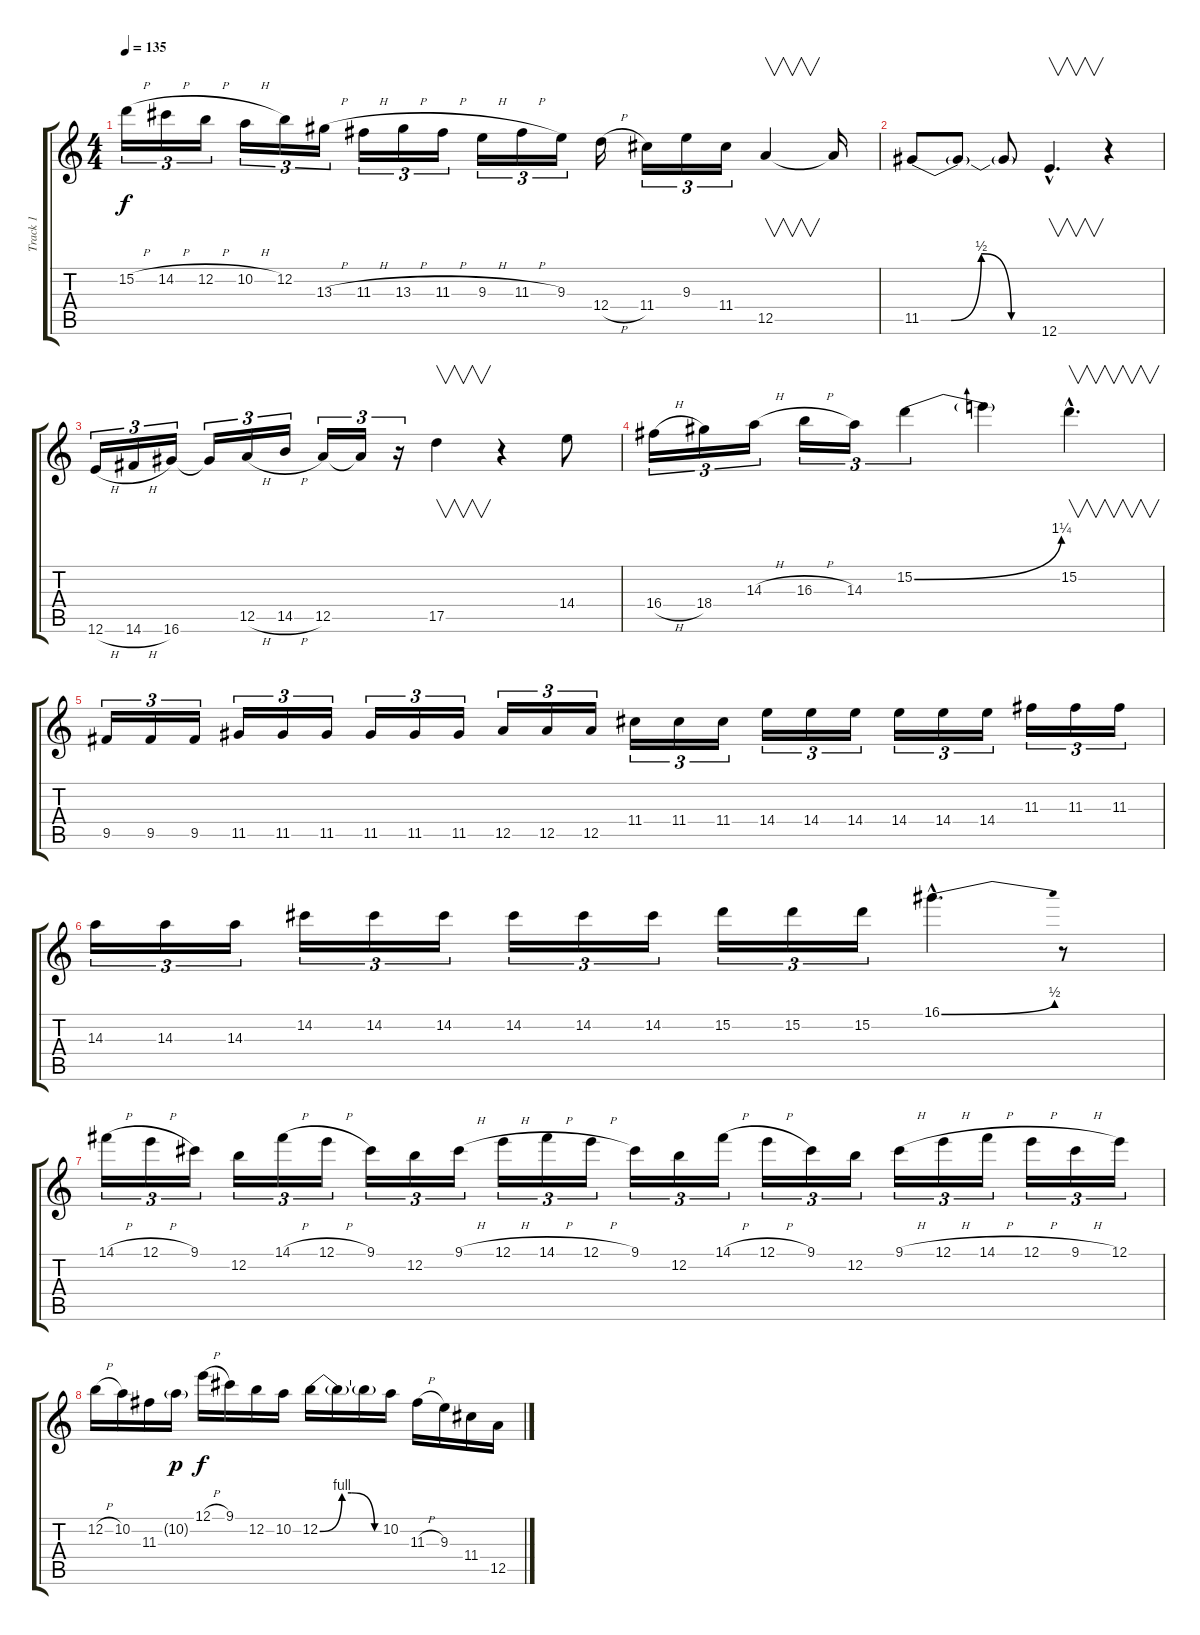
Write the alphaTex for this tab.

\track ("Track 1" "Track 1") {instrument overdrivenguitar}
\staff {score tabs}
\tuning (E4 B3 G3 D3 A2 E2) {hide}
\ts (4 4)
\tempo 135
\clef g2
\ks c
15.2{h}.16{tu (3 2) dy f} 14.2{h}.16{tu (3 2)} 12.2{h}.16{tu (3 2)} 10.2{h}.16{tu (3 2)} 12.2.16{tu (3 2)} 13.3{h}.16{tu (3 2)} 11.3{h}.16{tu (3 2)} 13.3{h}.16{tu (3 2)} 11.3{h}.16{tu (3 2)} 9.3{h}.16{tu (3 2)} 11.3{h}.16{tu (3 2)} 9.3.16{tu (3 2)} 12.4{h}.16 11.4.16{tu (3 2)} 9.3.16{tu (3 2)} 11.4.16{tu (3 2)} 12.5.4{v} 12.5{t}.16 |
11.5{be (custom 0 0 15 0 30 2 45 0 60 0)}.8 11.5{t}.8 11.5{t}.8 12.6{hac}.4{v d} r.4 |
12.6{h}.16{tu (3 2)} 14.6{h}.16{tu (3 2)} 16.6.16{tu (3 2)} 16.6{t}.16{tu (3 2)} 12.5{h}.16{tu (3 2)} 14.5{h}.16{tu (3 2)} 12.5.16{tu (3 2)} 12.5{t}.16{tu (3 2)} r.16{tu (3 2)} 17.5.4{v} r.4 14.4.8 |
16.4{h}.16{tu (3 2)} 18.4.16{tu (3 2)} 14.3{h}.16{tu (3 2)} 16.3{h}.16{tu (3 2)} 14.3.16{tu (3 2)} 15.2{be (bend 0 0 60 5)}.4{tu (3 2)} 15.2{t}.4 15.2{hac}.4{v d} |
9.5.16{tu (3 2)} 9.5.16{tu (3 2)} 9.5.16{tu (3 2)} 11.5.16{tu (3 2)} 11.5.16{tu (3 2)} 11.5.16{tu (3 2)} 11.5.16{tu (3 2)} 11.5.16{tu (3 2)} 11.5.16{tu (3 2)} 12.5.16{tu (3 2)} 12.5.16{tu (3 2)} 12.5.16{tu (3 2)} 11.4.16{tu (3 2)} 11.4.16{tu (3 2)} 11.4.16{tu (3 2)} 14.4.16{tu (3 2)} 14.4.16{tu (3 2)} 14.4.16{tu (3 2)} 14.4.16{tu (3 2)} 14.4.16{tu (3 2)} 14.4.16{tu (3 2)} 11.3.16{tu (3 2)} 11.3.16{tu (3 2)} 11.3.16{tu (3 2)} |
14.3.16{tu (3 2)} 14.3.16{tu (3 2)} 14.3.16{tu (3 2)} 14.2.16{tu (3 2)} 14.2.16{tu (3 2)} 14.2.16{tu (3 2)} 14.2.16{tu (3 2)} 14.2.16{tu (3 2)} 14.2.16{tu (3 2)} 15.2.16{tu (3 2)} 15.2.16{tu (3 2)} 15.2.16{tu (3 2)} 16.1{be (bend 0 0 60 2) hac}.4{d} r.8 |
14.1{h}.16{tu (3 2)} 12.1{h}.16{tu (3 2)} 9.1.16{tu (3 2)} 12.2.16{tu (3 2)} 14.1{h}.16{tu (3 2)} 12.1{h}.16{tu (3 2)} 9.1.16{tu (3 2)} 12.2.16{tu (3 2)} 9.1{h}.16{tu (3 2)} 12.1{h}.16{tu (3 2)} 14.1{h}.16{tu (3 2)} 12.1{h}.16{tu (3 2)} 9.1.16{tu (3 2)} 12.2.16{tu (3 2)} 14.1{h}.16{tu (3 2)} 12.1{h}.16{tu (3 2)} 9.1.16{tu (3 2)} 12.2.16{tu (3 2)} 9.1{h}.16{tu (3 2)} 12.1{h}.16{tu (3 2)} 14.1{h}.16{tu (3 2)} 12.1{h}.16{tu (3 2)} 9.1{h}.16{tu (3 2)} 12.1.16{tu (3 2)} |
12.2{h}.16 10.2.16 11.3.16 10.2{g}.16{dy p} 12.1{h}.16{dy f} 9.1.16 12.2.16 10.2.16 12.2{be (custom 0 0 21 4 30 4 52 0 60 0)}.16 12.2{t}.16 12.2{t}.16 10.2.16 11.3{h}.16 9.3.16 11.4.16 12.5.16
